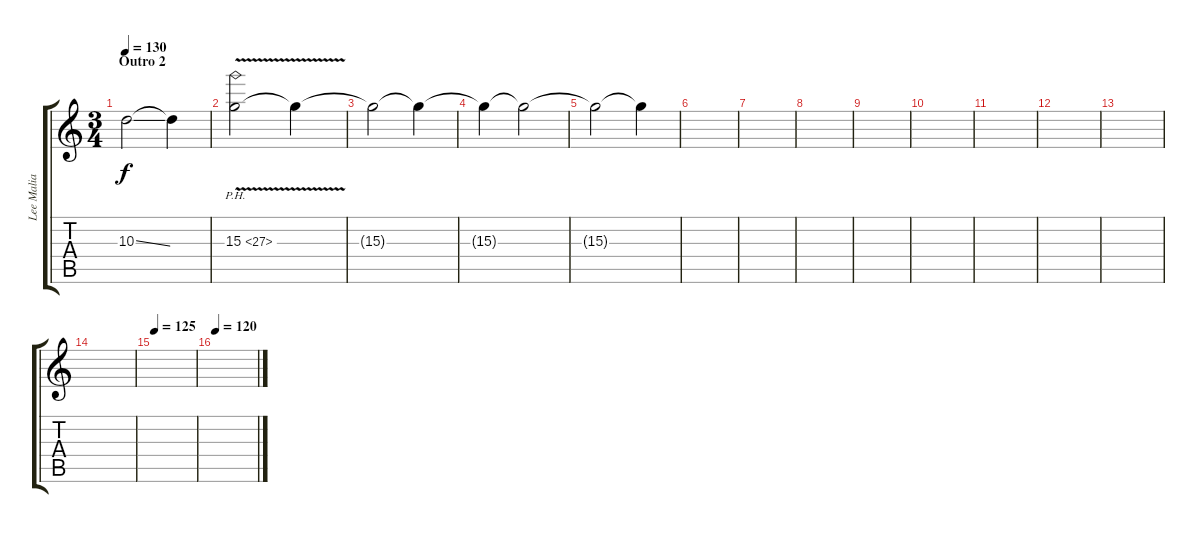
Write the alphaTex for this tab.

\track ("Lee Malia" "Lee Malia") {instrument distortionguitar}
\staff {score tabs}
\tuning (Db4 Ab3 E3 B2 Gb2 B1) {hide}
\ts (3 4)
\section ("" "Outro 2")
\tempo 120
\tempo 130
\clef g2
\ks c
10.3{ss}.2{dy f} 10.3{t}.4 |
15.3{ph 12 v}.2{volume 0} 15.3{t}.4 |
15.3{t}.2 15.3{t}.4 |
15.3{t}.4 15.3{t}.2 |
15.3{t}.2 15.3{t}.4 |
|
|
|
|
|
|
|
|
|
\tempo 125
|
\tempo 120
